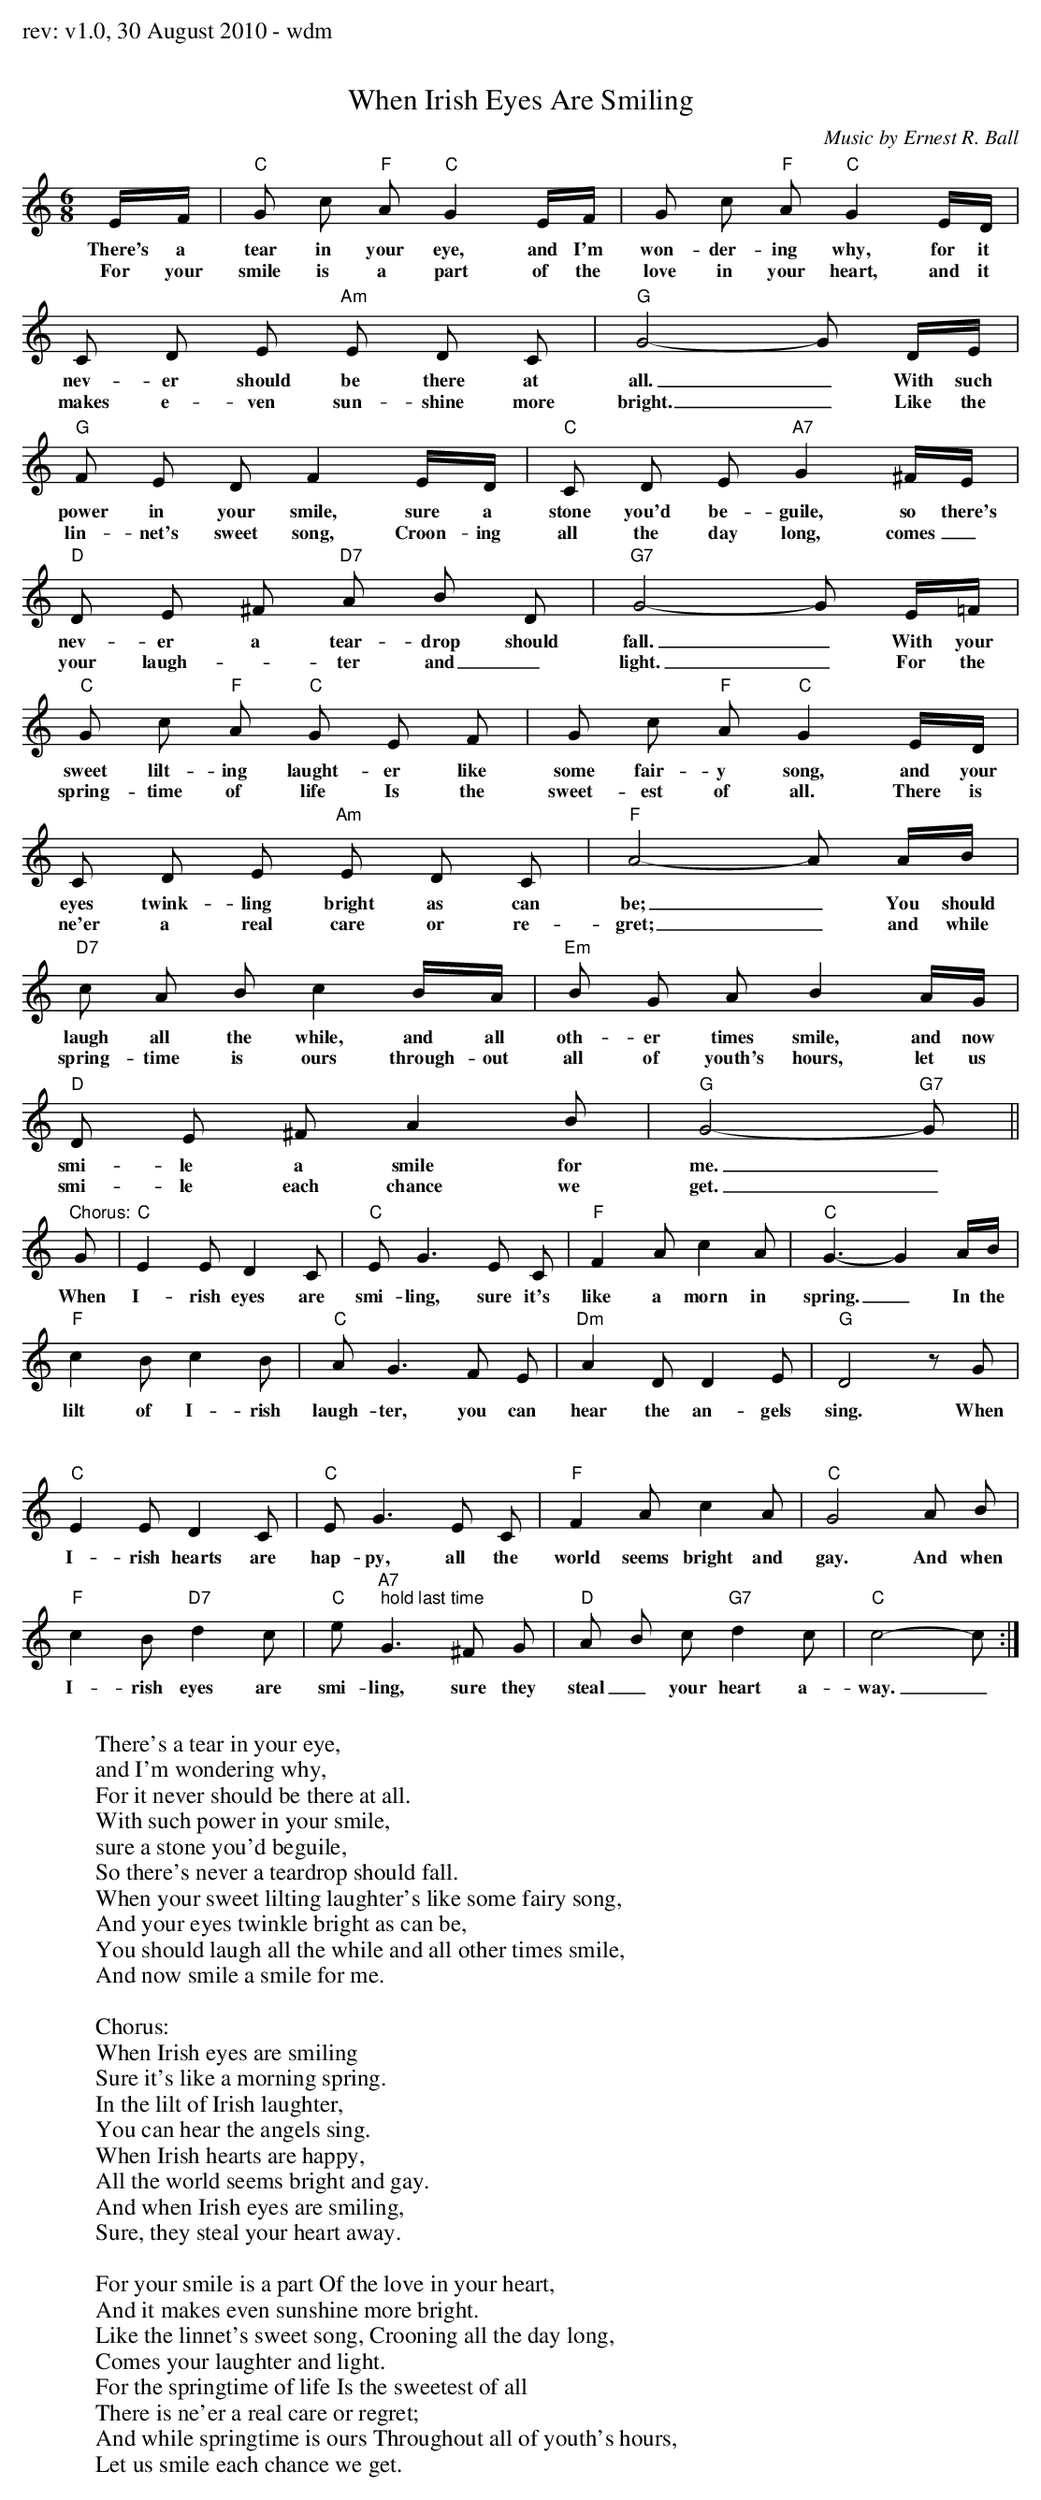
X:1
T: When Irish Eyes Are Smiling
C:Music by Ernest R. Ball
M:6/8
L:1/8
K:C
E/F/ |\
w: There's a
w: For your
"C"G c "F"A "C"G2 E/F/ | G c "F"A "C"G2 E/D/ | C D E "Am"E D C  |"G"G4-G D/E/ |
w:tear in your eye, and I'm won-der-ing why, for it nev-er should be there at all._ With such
w: smile is a part of the love in your heart, and it makes e-ven sun-shine more bright._ Like the
"G"F E D F2 E/D/  | "C"C D E "A7"G2 ^F/E/   |"D"D E ^F "D7"A B D  | "G7"G4-G  E/=F/ |
w: power in your smile, sure a stone you'd be-guile, so there's nev-er a tear-drop should fall._ With your
w: lin-net's sweet song, Croon-ing all the day long, comes_ your laugh-_ter and_ light._ For the
"C"G c "F"A "C"G E F | G c "F"A "C"G2 E/D/ | C D E "Am"E D C | "F"A4- A  A/B/ |
w: sweet lilt-ing laught-er like some fair-y song, and your eyes twink-ling bright as can be;_ You should
w: spring-time of life Is the sweet-est of all. There is ne'er a real care or re-gret;_ and while
"D7"c A B c2 B/A/  | "Em"B G A B2 A/G/ | "D"D E ^F A2 B | "G"G4- "G7"G   ||
w:laugh all the while, and all oth-er times smile, and now smi-le a smile for me._
w: spring-time is ours through-out all of youth's hours, let us smi-le each chance we get._
"^Chorus:"G |\
w: When
"C"E2 E D2 C | "C"E G3 E C | "F"F2 A c2 A | "C"G3- G2 A/B/ |
w: I-rish eyes are smi-ling, sure it's like a morn in spring._ In the
"F"c2 B       c2 B | "C"A G3 F E | "Dm"A2 D  D2 E | "G"D4- z G  |
w:lilt of I-rish laugh-ter, you can hear the an-gels sing. When
"C"E2 E D2 C | "C"E G3 E C | "F"F2 A c2 A | "C"G4 A B |
w: I-rish hearts are hap-py, all the world seems bright and gay. And when
"F"c2 B  "D7"d2 c | "C"e "A7"" hold last time"G3 ^F G | "D" A B c "G7"d2 c | "C"c4- c :|
w: I-rish eyes are smi-ling, sure they steal_ your heart a-way._
W:
W: There's a tear in your eye,
W: and I'm wondering why,
W: For it never should be there at all.
W: With such power in your smile,
W: sure a stone you'd beguile,
W: So there's never a teardrop should fall.
W: When your sweet lilting laughter's like some fairy song,
W: And your eyes twinkle bright as can be,
W: You should laugh all the while and all other times smile,
W: And now smile a smile for me.
W:
W: Chorus:
W: When Irish eyes are smiling
W: Sure it's like a morning spring.
W: In the lilt of Irish laughter,
W: You can hear the angels sing.
W: When Irish hearts are happy,
W: All the world seems bright and gay.
W: And when Irish eyes are smiling,
W: Sure, they steal your heart away.
W:
W: For your smile is a part Of the love in your heart,
W: And it makes even sunshine more bright.
W: Like the linnet's sweet song, Crooning all the day long,
W: Comes your laughter and light.
W: For the springtime of life Is the sweetest of all
W: There is ne'er a real care or regret;
W: And while springtime is ours Throughout all of youth's hours,
W: Let us smile each chance we get.
